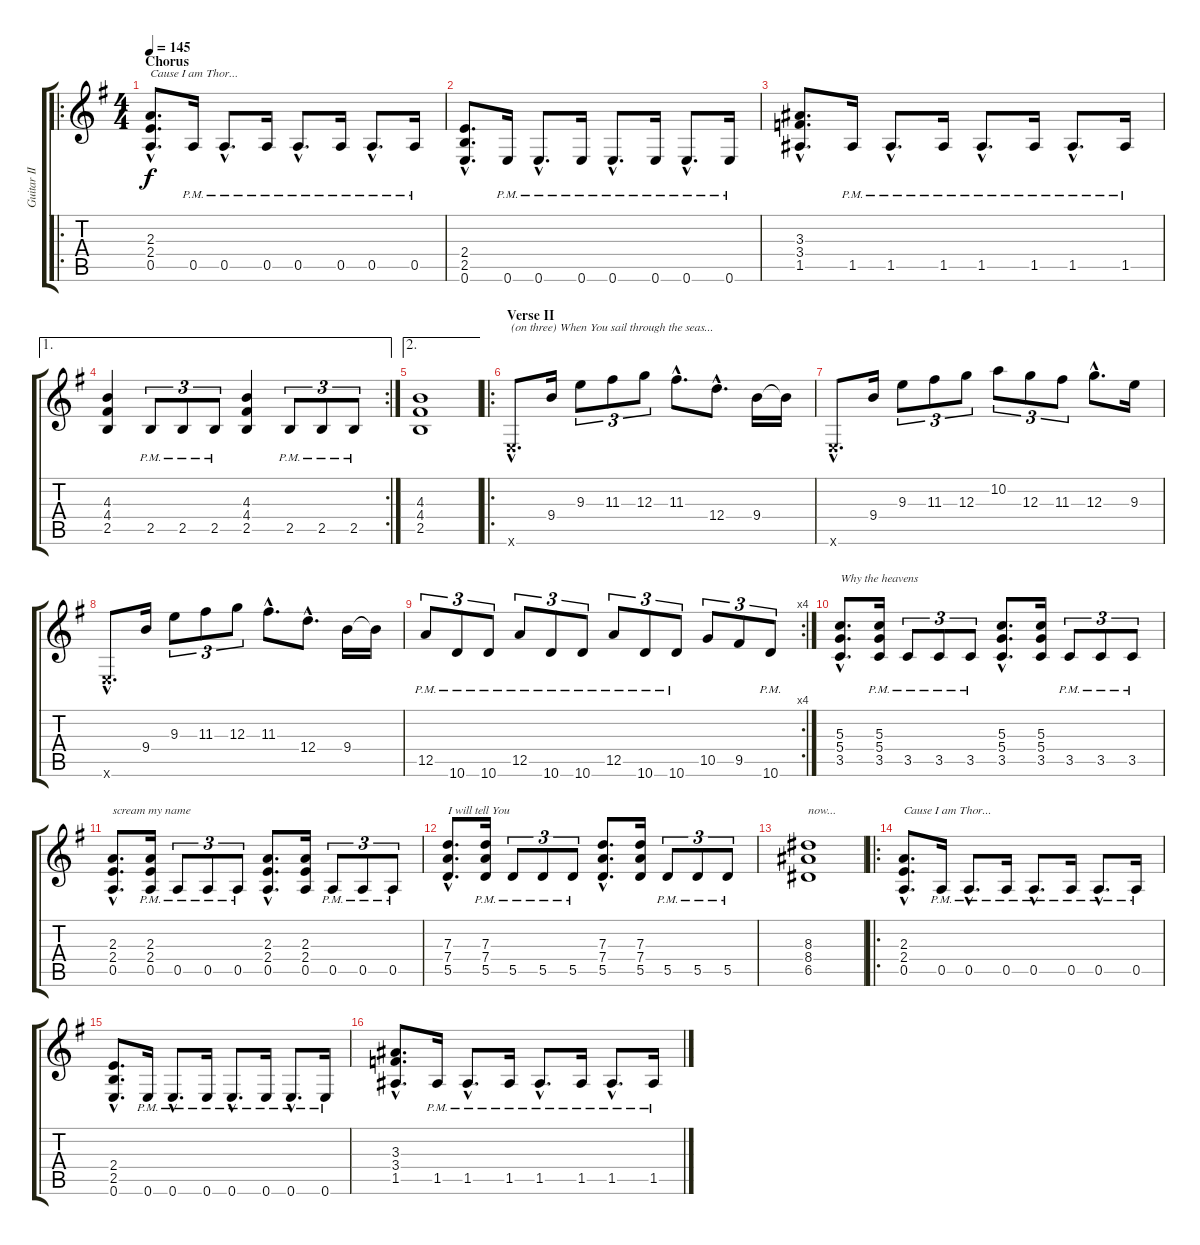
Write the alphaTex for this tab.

\track ("Guitar II" "Guitar II") {instrument distortionguitar}
\staff {score tabs}
\tuning (E4 B3 G3 D3 A2 E2) {hide}
\ro
\ts (4 4)
\section ("" "Chorus")
\tempo 145
\clef g2
\ks eminor
(2.3{hac} 2.4{hac} 0.5{hac}).8{d txt "Cause I am Thor..." dy f} 0.5{pm}.16 0.5{hac pm}.8{d} 0.5{pm}.16 0.5{hac pm}.8{d} 0.5{pm}.16 0.5{hac pm}.8{d} 0.5{pm}.16 |
(2.4{hac} 2.5{hac} 0.6{hac}).8{d} 0.6{pm}.16 0.6{hac pm}.8{d} 0.6{pm}.16 0.6{hac pm}.8{d} 0.6{pm}.16 0.6{hac pm}.8{d} 0.6{pm}.16 |
(3.3{hac} 3.4{hac} 1.5{hac}).8{d} 1.5{pm}.16 1.5{hac pm}.8{d} 1.5{pm}.16 1.5{hac pm}.8{d} 1.5{pm}.16 1.5{hac pm}.8{d} 1.5{pm}.16 |
\ae 1
\rc 2
(4.3 4.4 2.5).4 2.5{pm}.8{tu (3 2)} 2.5{pm}.8{tu (3 2)} 2.5{pm}.8{tu (3 2)} (4.3 4.4 2.5).4 2.5{pm}.8{tu (3 2)} 2.5{pm}.8{tu (3 2)} 2.5{pm}.8{tu (3 2)} |
\ae 2
(4.3 4.4 2.5).1 |
\ro
\section ("" "Verse II")
0.6{hac x}.8{d txt "(on three) When You sail through the seas..."} 9.4.16 9.3.8{tu (3 2)} 11.3.8{tu (3 2)} 12.3.8{tu (3 2)} 11.3{hac}.8{d} 12.4{hac}.8{d} 9.4.16 9.4{t}.16 |
0.6{hac x}.8{d} 9.4.16 9.3.8{tu (3 2)} 11.3.8{tu (3 2)} 12.3.8{tu (3 2)} 10.2.8{tu (3 2)} 12.3.8{tu (3 2)} 11.3.8{tu (3 2)} 12.3{hac}.8{d} 9.3.16 |
0.6{hac x}.8{d} 9.4.16 9.3.8{tu (3 2)} 11.3.8{tu (3 2)} 12.3.8{tu (3 2)} 11.3{hac}.8{d} 12.4{hac}.8{d} 9.4.16 9.4{t}.16 |
\rc 4
12.5{pm}.8{tu (3 2)} 10.6{pm}.8{tu (3 2)} 10.6{pm}.8{tu (3 2)} 12.5{pm}.8{tu (3 2)} 10.6{pm}.8{tu (3 2)} 10.6{pm}.8{tu (3 2)} 12.5{pm}.8{tu (3 2)} 10.6{pm}.8{tu (3 2)} 10.6{pm}.8{tu (3 2)} 10.5.8{tu (3 2)} 9.5.8{tu (3 2)} 10.6{pm}.8{tu (3 2)} |
(5.3{hac} 5.4{hac} 3.5{hac}).8{d txt "Why the heavens"} (5.3{pm} 5.4{pm} 3.5{pm}).16 3.5{pm}.8{tu (3 2)} 3.5{pm}.8{tu (3 2)} 3.5{pm}.8{tu (3 2)} (5.3{hac} 5.4{hac} 3.5{hac}).8{d} (5.3 5.4 3.5).16 3.5{pm}.8{tu (3 2)} 3.5{pm}.8{tu (3 2)} 3.5{pm}.8{tu (3 2)} |
(2.3{hac} 2.4{hac} 0.5{hac}).8{d txt "scream my name"} (2.3{pm} 2.4{pm} 0.5{pm}).16 0.5{pm}.8{tu (3 2)} 0.5{pm}.8{tu (3 2)} 0.5{pm}.8{tu (3 2)} (2.3{hac} 2.4{hac} 0.5{hac}).8{d} (2.3 2.4 0.5).16 0.5{pm}.8{tu (3 2)} 0.5{pm}.8{tu (3 2)} 0.5{pm}.8{tu (3 2)} |
(7.3{hac} 7.4{hac} 5.5{hac}).8{d txt "I will tell You"} (7.3 7.4 5.5{pm}).16 5.5{pm}.8{tu (3 2)} 5.5{pm}.8{tu (3 2)} 5.5{pm}.8{tu (3 2)} (7.3{hac} 7.4{hac} 5.5{hac}).8{d} (7.3 7.4 5.5).16 5.5{pm}.8{tu (3 2)} 5.5{pm}.8{tu (3 2)} 5.5{pm}.8{tu (3 2)} |
(8.3 8.4 6.5).1{txt "now..."} |
\ro
(2.3{hac} 2.4{hac} 0.5{hac}).8{d txt "Cause I am Thor..."} 0.5{pm}.16 0.5{hac pm}.8{d} 0.5{pm}.16 0.5{hac pm}.8{d} 0.5{pm}.16 0.5{hac pm}.8{d} 0.5{pm}.16 |
(2.4{hac} 2.5{hac} 0.6{hac}).8{d} 0.6{pm}.16 0.6{hac pm}.8{d} 0.6{pm}.16 0.6{hac pm}.8{d} 0.6{pm}.16 0.6{hac pm}.8{d} 0.6{pm}.16 |
(3.3{hac} 3.4{hac} 1.5{hac}).8{d} 1.5{pm}.16 1.5{hac pm}.8{d} 1.5{pm}.16 1.5{hac pm}.8{d} 1.5{pm}.16 1.5{hac pm}.8{d} 1.5{pm}.16
